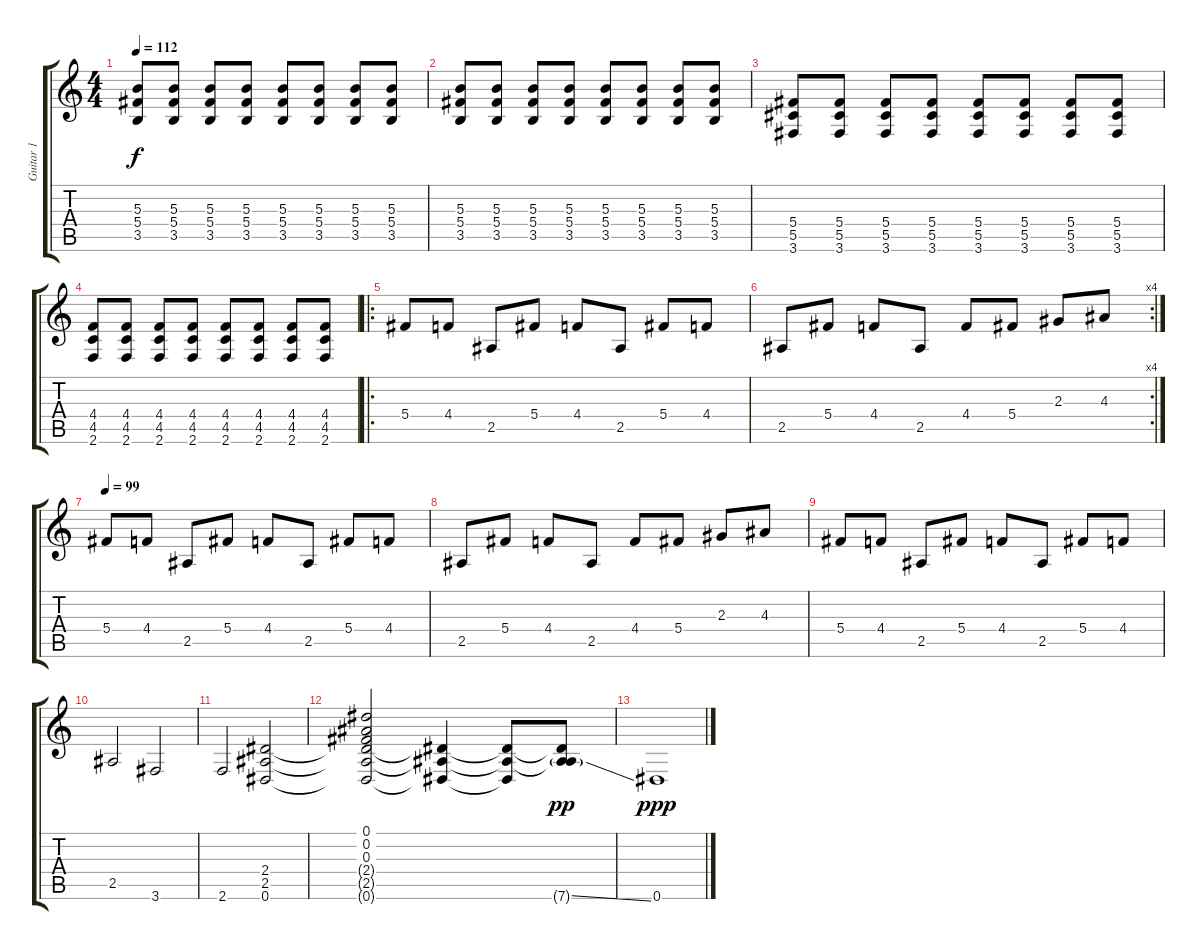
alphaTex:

\track ("Guitar 1" "Guitar 1") {instrument distortionguitar}
\staff {score tabs}
\tuning (Eb4 Bb3 Gb3 Db3 Ab2 Eb2) {hide}
\ts (4 4)
\tempo 112
\clef g2
\ks c
(5.3 5.4 3.5).8{dy f} (5.3 5.4 3.5).8 (5.3 5.4 3.5).8 (5.3 5.4 3.5).8 (5.3 5.4 3.5).8 (5.3 5.4 3.5).8 (5.3 5.4 3.5).8 (5.3 5.4 3.5).8 |
(5.3 5.4 3.5).8 (5.3 5.4 3.5).8 (5.3 5.4 3.5).8 (5.3 5.4 3.5).8 (5.3 5.4 3.5).8 (5.3 5.4 3.5).8 (5.3 5.4 3.5).8 (5.3 5.4 3.5).8 |
(5.4 5.5 3.6).8 (5.4 5.5 3.6).8 (5.4 5.5 3.6).8 (5.4 5.5 3.6).8 (5.4 5.5 3.6).8 (5.4 5.5 3.6).8 (5.4 5.5 3.6).8 (5.4 5.5 3.6).8 |
(4.4 4.5 2.6).8 (4.4 4.5 2.6).8 (4.4 4.5 2.6).8 (4.4 4.5 2.6).8 (4.4 4.5 2.6).8 (4.4 4.5 2.6).8 (4.4 4.5 2.6).8 (4.4 4.5 2.6).8 |
\ro
5.4.8 4.4.8 2.5.8 5.4.8 4.4.8 2.5.8 5.4.8 4.4.8 |
\rc 4
2.5.8 5.4.8 4.4.8 2.5.8 4.4.8 5.4.8 2.3.8 4.3.8 |
\tempo 99
5.4.8 4.4.8 2.5.8 5.4.8 4.4.8 2.5.8 5.4.8 4.4.8 |
2.5.8 5.4.8 4.4.8 2.5.8 4.4.8 5.4.8 2.3.8 4.3.8 |
5.4.8 4.4.8 2.5.8 5.4.8 4.4.8 2.5.8 5.4.8 4.4.8 |
2.5.2 3.6.2 |
2.6.2 (2.4 2.5 0.6).2 |
(0.1 0.2 0.3 2.4{t} 2.5{t} 0.6{t}).2 (2.4{t} 2.5{t} 0.6{t}).4 (2.4{t} 2.5{t} 0.6{t}).8{volume 0} (2.4{t} 2.5{t} 7.6{ss g}).8{dy pp} |
0.6.1{dy ppp volume 0}
